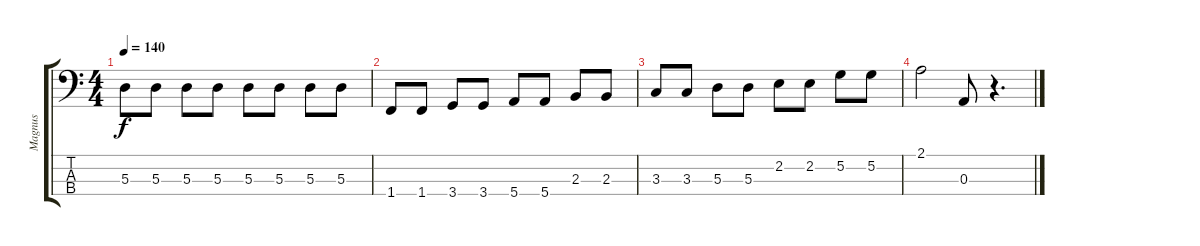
\track ("Magnus" "Magnus") {instrument electricbassfinger}
\staff {score tabs}
\tuning (G2 D2 A1 E1) {hide}
\ts (4 4)
\tempo 140
\clef f4
\ks c
5.3.8{dy f} 5.3.8 5.3.8 5.3.8 5.3.8 5.3.8 5.3.8 5.3.8 |
1.4.8 1.4.8 3.4.8 3.4.8 5.4.8 5.4.8 2.3.8 2.3.8 |
3.3.8 3.3.8 5.3.8 5.3.8 2.2.8 2.2.8 5.2.8 5.2.8 |
2.1.2 0.3.8 r.4{d}
